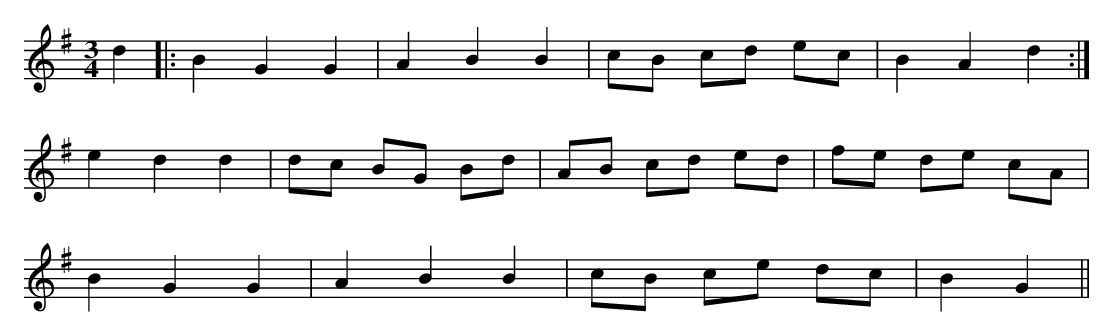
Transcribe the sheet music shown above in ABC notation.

X:1
M:3/4
K:G
d2|:B2 G2 G2|A2 B2 B2|cB cd ec|B2 A2 d2:|
e2 d2 d2|dc BG Bd|AB cd ed|fe de cA|
B2 G2 G2|A2 B2 B2|cB ce dc|B2 G2||
